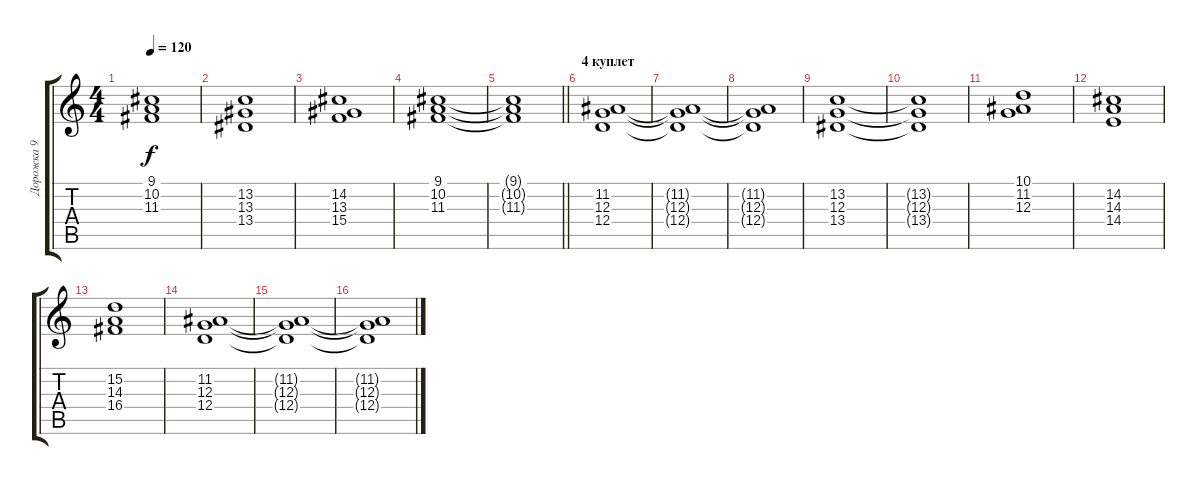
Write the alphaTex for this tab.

\track ("Дорожка 9" "Дорожка 9") {instrument choiraahs}
\staff {score tabs}
\tuning (E4 B3 G3 D3 A2 E2) {hide}
\ts (4 4)
\tempo 120
\clef g2
\ks c
(9.1 10.2 11.3).1{dy f} |
(13.2 13.3 13.4).1 |
(14.2 13.3 15.4).1 |
(9.1 10.2 11.3).1 |
\barLineRight lightlight
(9.1{t} 10.2{t} 11.3{t}).1 |
\section ("" "4 куплет")
(11.2 12.3 12.4).1 |
(11.2{t} 12.3{t} 12.4{t}).1 |
(11.2{t} 12.3{t} 12.4{t}).1 |
(13.2 12.3 13.4).1 |
(13.2{t} 12.3{t} 13.4{t}).1 |
(10.1 11.2 12.3).1 |
(14.2 14.3 14.4).1 |
(15.2 14.3 16.4).1 |
(11.2 12.3 12.4).1 |
(11.2{t} 12.3{t} 12.4{t}).1 |
(11.2{t} 12.3{t} 12.4{t}).1
